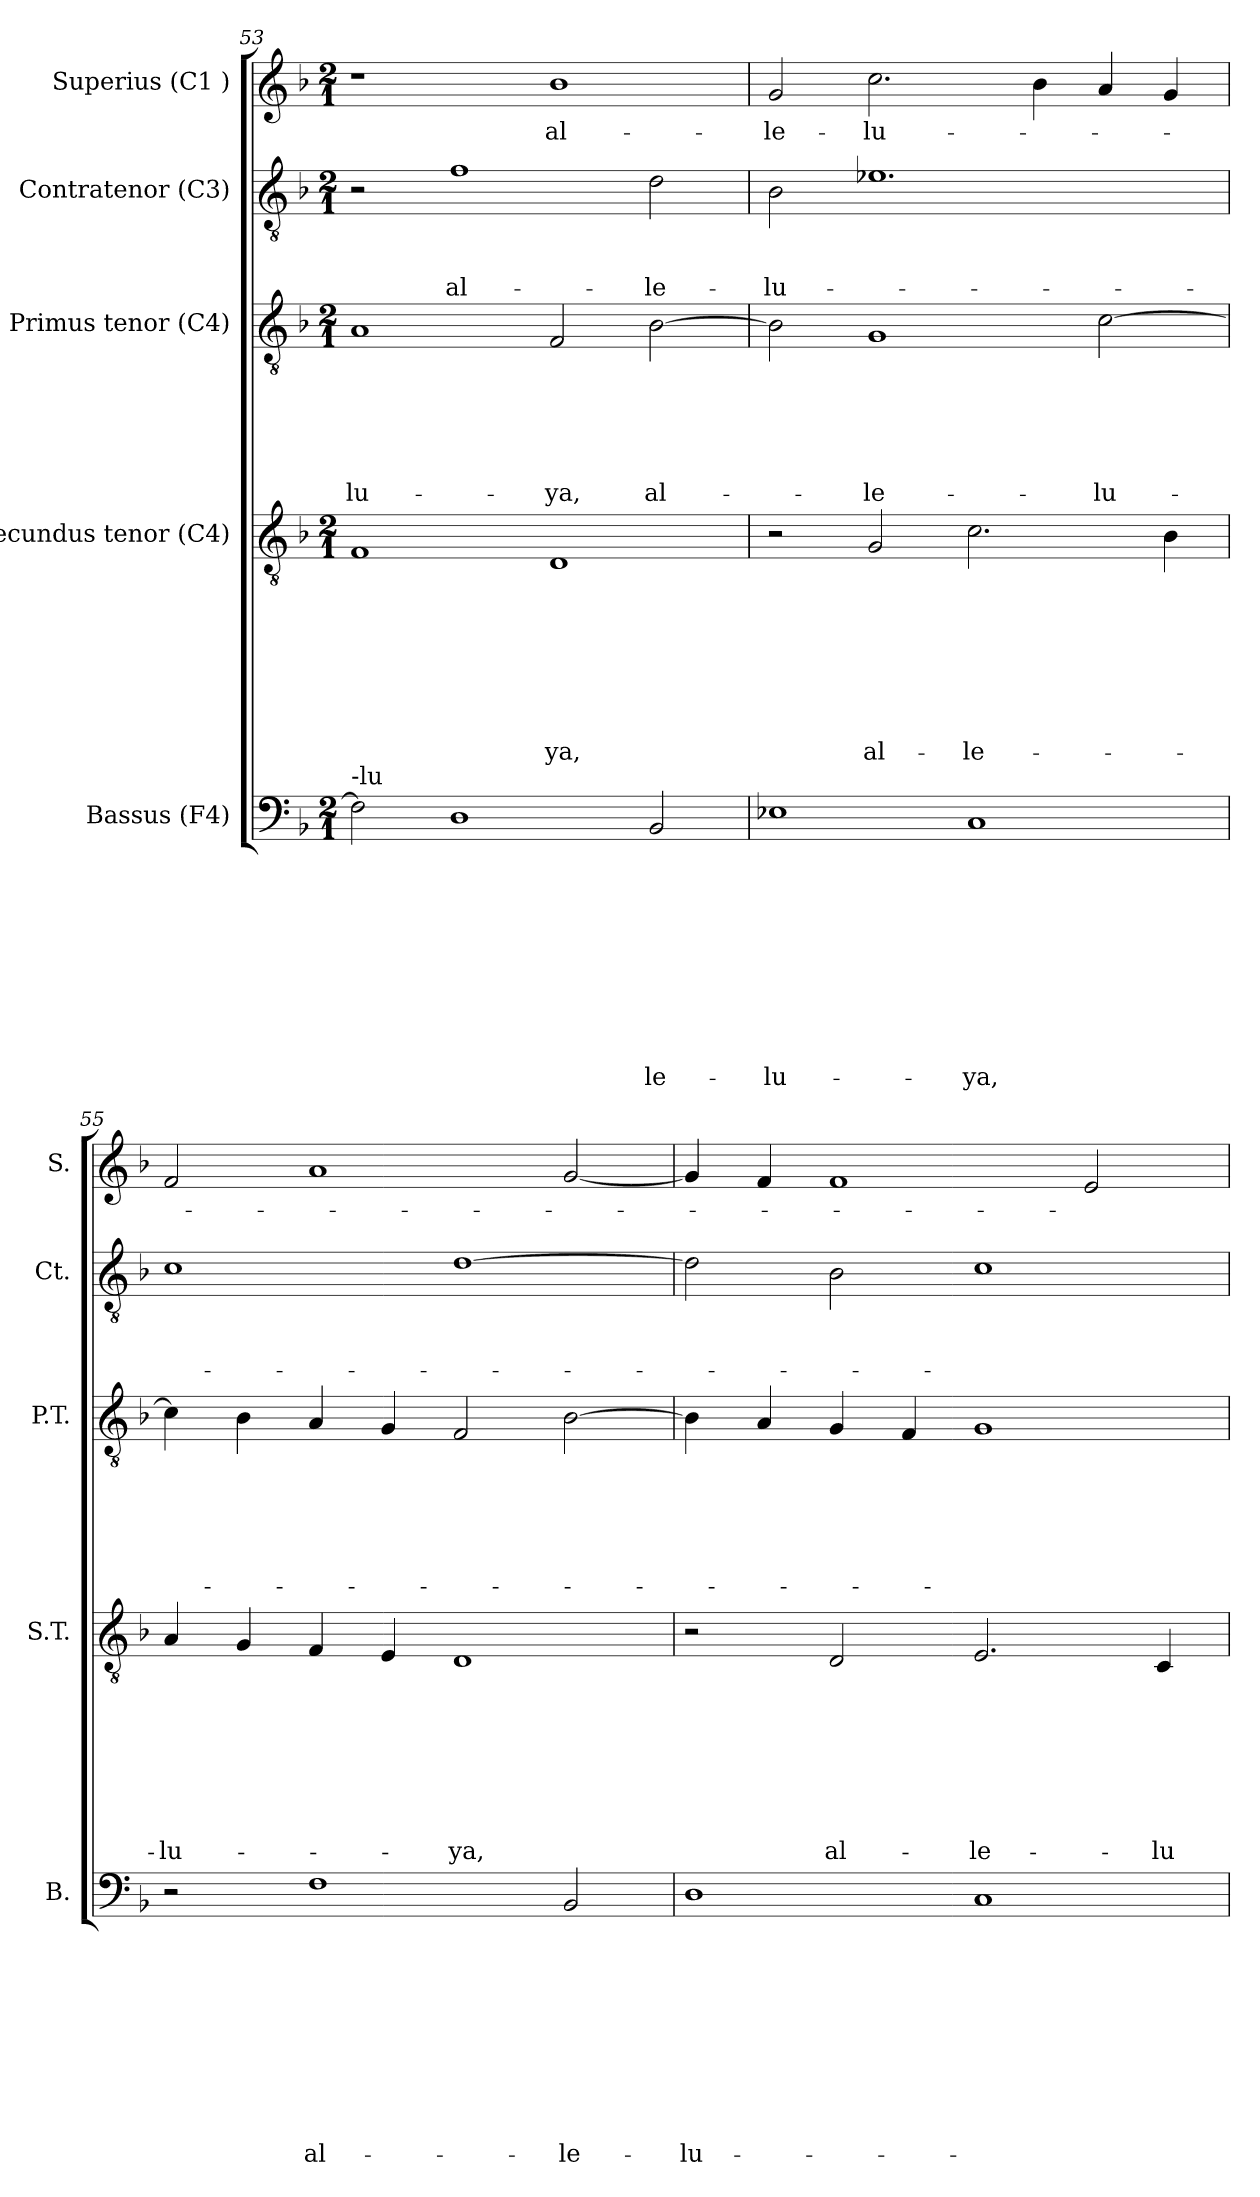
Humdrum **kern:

**kern	**text	**text	**text	**text	**text	**text	**text	**text	**text	**text	**kern	**text	**text	**text	**text	**text	**text	**text	**text	**kern	**text	**text	**text	**text	**text	**text	**kern	**text	**text	**text	**kern	**text
*part5	*part5	*part5	*part5	*part5	*part5	*part5	*part5	*part5	*part5	*part5	*part4	*part4	*part4	*part4	*part4	*part4	*part4	*part4	*part4	*part3	*part3	*part3	*part3	*part3	*part3	*part3	*part2	*part2	*part2	*part2	*part1	*part1
*staff5	*staff5	*staff5	*staff5	*staff5	*staff5	*staff5	*staff5	*staff5	*staff5	*staff5	*staff4	*staff4	*staff4	*staff4	*staff4	*staff4	*staff4	*staff4	*staff4	*staff3	*staff3	*staff3	*staff3	*staff3	*staff3	*staff3	*staff2	*staff2	*staff2	*staff2	*staff1	*staff1
*I"Bassus (F4)	*	*	*	*	*	*	*	*	*	*	*I"Secundus tenor (C4)	*	*	*	*	*	*	*	*	*I"Primus tenor (C4)	*	*	*	*	*	*	*I"Contratenor (C3)	*	*	*	*I"Superius (C1 )	*
*I'B.	*	*	*	*	*	*	*	*	*	*	*I'S.T.	*	*	*	*	*	*	*	*	*I'P.T.	*	*	*	*	*	*	*I'Ct.	*	*	*	*I'S.	*
!!LO:LB:g=z
*clefF4	*	*	*	*	*	*	*	*	*	*	*clefGv2	*	*	*	*	*	*	*	*	*clefGv2	*	*	*	*	*	*	*clefGv2	*	*	*	*clefG2	*
*k[b-]	*	*	*	*	*	*	*	*	*	*	*k[b-]	*	*	*	*	*	*	*	*	*k[b-]	*	*	*	*	*	*	*k[b-]	*	*	*	*k[b-]	*
*F:	*	*	*	*	*	*	*	*	*	*	*F:	*	*	*	*	*	*	*	*	*F:	*	*	*	*	*	*	*F:	*	*	*	*F:	*
*M2/1	*	*	*	*	*	*	*	*	*	*	*M2/1	*	*	*	*	*	*	*	*	*M2/1	*	*	*	*	*	*	*M2/1	*	*	*	*M2/1	*
=53	=53	=53	=53	=53	=53	=53	=53	=53	=53	=53	=53	=53	=53	=53	=53	=53	=53	=53	=53	=53	=53	=53	=53	=53	=53	=53	=53	=53	=53	=53	=53	=53
!LO:TX:a:t=-lu	!	!	!	!	!	!	!	!	!	!	!	!	!	!	!	!	!	!	!	!	!	!	!	!	!	!	!	!	!	!	!	!
!	!	!	!	!	!	!	!	!	!	!	!	!	!	!	!	!	!	!	!	!	!	!	!	!	!	!LO:LY:b	!	!	!	!	!	!
2F\]	.	.	.	.	.	.	.	.	.	.	1F	.	.	.	.	.	.	.	.	1A	.	.	.	.	.	-lu-	2r	.	.	.	1r	.
!	!	!	!	!	!	!	!	!	!	!	!	!	!	!	!	!	!	!	!	!	!	!	!	!	!	!	!	!	!	!LO:LY:b	!	!
1D	.	.	.	.	.	.	.	.	.	.	.	.	.	.	.	.	.	.	.	.	.	.	.	.	.	.	1f	.	.	al-	.	.
!	!	!	!	!	!	!	!	!	!	!	!	!	!	!	!	!	!	!	!LO:LY:b	!	!	!	!	!	!	!LO:LY:b	!	!	!	!	!	!LO:LY:b
.	.	.	.	.	.	.	.	.	.	.	1D	.	.	.	.	.	.	.	-ya,	2F/	.	.	.	.	.	-ya,	.	.	.	.	1b-	al-
!	!	!	!	!	!	!	!	!	!	!LO:LY:b	!	!	!	!	!	!	!	!	!	!	!	!	!	!	!	!LO:LY:b	!	!	!	!LO:LY:b	!	!
2BB-/	.	.	.	.	.	.	.	.	.	-le-	.	.	.	.	.	.	.	.	.	[>2B-\	.	.	.	.	.	al-	2d\	.	.	-le-	.	.
=54	=54	=54	=54	=54	=54	=54	=54	=54	=54	=54	=54	=54	=54	=54	=54	=54	=54	=54	=54	=54	=54	=54	=54	=54	=54	=54	=54	=54	=54	=54	=54	=54
!	!	!	!	!	!	!	!	!	!	!LO:LY:b	!	!	!	!	!	!	!	!	!	!	!	!	!	!	!	!	!	!	!	!LO:LY:b	!	!LO:LY:b
1E-X	.	.	.	.	.	.	.	.	.	-lu-	2r	.	.	.	.	.	.	.	.	2B-\]	.	.	.	.	.	.	2B-\	.	.	-lu-	2g/	-le-
!	!	!	!	!	!	!	!	!	!	!	!	!	!	!	!	!	!	!	!LO:LY:b	!	!	!	!	!	!	!LO:LY:b	!	!	!	!	!	!LO:LY:b
.	.	.	.	.	.	.	.	.	.	.	2G/	.	.	.	.	.	.	.	al-	1G	.	.	.	.	.	-le-	1.e-X	.	.	.	2.cc\	-lu-
!	!	!	!	!	!	!	!	!	!	!LO:LY:b	!	!	!	!	!	!	!	!	!LO:LY:b	!	!	!	!	!	!	!	!	!	!	!	!	!
1C	.	.	.	.	.	.	.	.	.	-ya,	2.c\	.	.	.	.	.	.	.	-le-	.	.	.	.	.	.	.	.	.	.	.	.	.
.	.	.	.	.	.	.	.	.	.	.	.	.	.	.	.	.	.	.	.	.	.	.	.	.	.	.	.	.	.	.	4b-\	.
!	!	!	!	!	!	!	!	!	!	!	!	!	!	!	!	!	!	!	!	!	!	!	!	!	!	!LO:LY:b	!	!	!	!	!	!
.	.	.	.	.	.	.	.	.	.	.	.	.	.	.	.	.	.	.	.	[>2c\	.	.	.	.	.	-lu-	.	.	.	.	4a/	.
.	.	.	.	.	.	.	.	.	.	.	4B-\	.	.	.	.	.	.	.	.	.	.	.	.	.	.	.	.	.	.	.	4g/	.
=55	=55	=55	=55	=55	=55	=55	=55	=55	=55	=55	=55	=55	=55	=55	=55	=55	=55	=55	=55	=55	=55	=55	=55	=55	=55	=55	=55	=55	=55	=55	=55	=55
!	!	!	!	!	!	!	!	!	!	!	!	!	!	!	!	!	!	!	!LO:LY:b	!	!	!	!	!	!	!	!	!	!	!	!	!
2r	.	.	.	.	.	.	.	.	.	.	4A/	.	.	.	.	.	.	.	-lu-	4c\]	.	.	.	.	.	.	1c	.	.	.	2f/	.
.	.	.	.	.	.	.	.	.	.	.	4G/	.	.	.	.	.	.	.	.	4B-\	.	.	.	.	.	.	.	.	.	.	.	.
!	!	!	!	!	!	!	!	!	!	!LO:LY:b	!	!	!	!	!	!	!	!	!	!	!	!	!	!	!	!	!	!	!	!	!	!
1F	.	.	.	.	.	.	.	.	.	al-	4F/	.	.	.	.	.	.	.	.	4A/	.	.	.	.	.	.	.	.	.	.	1a	.
.	.	.	.	.	.	.	.	.	.	.	4E/	.	.	.	.	.	.	.	.	4G/	.	.	.	.	.	.	.	.	.	.	.	.
!	!	!	!	!	!	!	!	!	!	!	!	!	!	!	!	!	!	!	!LO:LY:b	!	!	!	!	!	!	!	!	!	!	!	!	!
.	.	.	.	.	.	.	.	.	.	.	1D	.	.	.	.	.	.	.	-ya,	2F/	.	.	.	.	.	.	[>1d	.	.	.	.	.
!	!	!	!	!	!	!	!	!	!	!LO:LY:b	!	!	!	!	!	!	!	!	!	!	!	!	!	!	!	!	!	!	!	!	!	!
2BB-/	.	.	.	.	.	.	.	.	.	-le-	.	.	.	.	.	.	.	.	.	[>2B-\	.	.	.	.	.	.	.	.	.	.	[<2g/	.
=56	=56	=56	=56	=56	=56	=56	=56	=56	=56	=56	=56	=56	=56	=56	=56	=56	=56	=56	=56	=56	=56	=56	=56	=56	=56	=56	=56	=56	=56	=56	=56	=56
!	!	!	!	!	!	!	!	!	!	!LO:LY:b	!	!	!	!	!	!	!	!	!	!	!	!	!	!	!	!	!	!	!	!	!	!
1D	.	.	.	.	.	.	.	.	.	-lu-	2r	.	.	.	.	.	.	.	.	4B-\]	.	.	.	.	.	.	2d\]	.	.	.	4g/]	.
.	.	.	.	.	.	.	.	.	.	.	.	.	.	.	.	.	.	.	.	4A/	.	.	.	.	.	.	.	.	.	.	4f/	.
!	!	!	!	!	!	!	!	!	!	!	!	!	!	!	!	!	!	!	!LO:LY:b	!	!	!	!	!	!	!	!	!	!	!	!	!
.	.	.	.	.	.	.	.	.	.	.	2D/	.	.	.	.	.	.	.	al-	4G/	.	.	.	.	.	.	2B-\	.	.	.	1f	.
.	.	.	.	.	.	.	.	.	.	.	.	.	.	.	.	.	.	.	.	4F/	.	.	.	.	.	.	.	.	.	.	.	.
!	!	!	!	!	!	!	!	!	!	!	!	!	!	!	!	!	!	!	!LO:LY:b	!	!	!	!	!	!	!	!	!	!	!	!	!
1C	.	.	.	.	.	.	.	.	.	.	2.E/	.	.	.	.	.	.	.	-le-	1G	.	.	.	.	.	.	1c	.	.	.	.	.
.	.	.	.	.	.	.	.	.	.	.	.	.	.	.	.	.	.	.	.	.	.	.	.	.	.	.	.	.	.	.	2e/	.
!	!	!	!	!	!	!	!	!	!	!	!	!	!	!	!	!	!	!	!LO:LY:b	!	!	!	!	!	!	!	!	!	!	!	!	!
.	.	.	.	.	.	.	.	.	.	.	4C/	.	.	.	.	.	.	.	-lu-	.	.	.	.	.	.	.	.	.	.	.	.	.
=	=	=	=	=	=	=	=	=	=	=	=	=	=	=	=	=	=	=	=	=	=	=	=	=	=	=	=	=	=	=	=	=
*-	*-	*-	*-	*-	*-	*-	*-	*-	*-	*-	*-	*-	*-	*-	*-	*-	*-	*-	*-	*-	*-	*-	*-	*-	*-	*-	*-	*-	*-	*-	*-	*-
